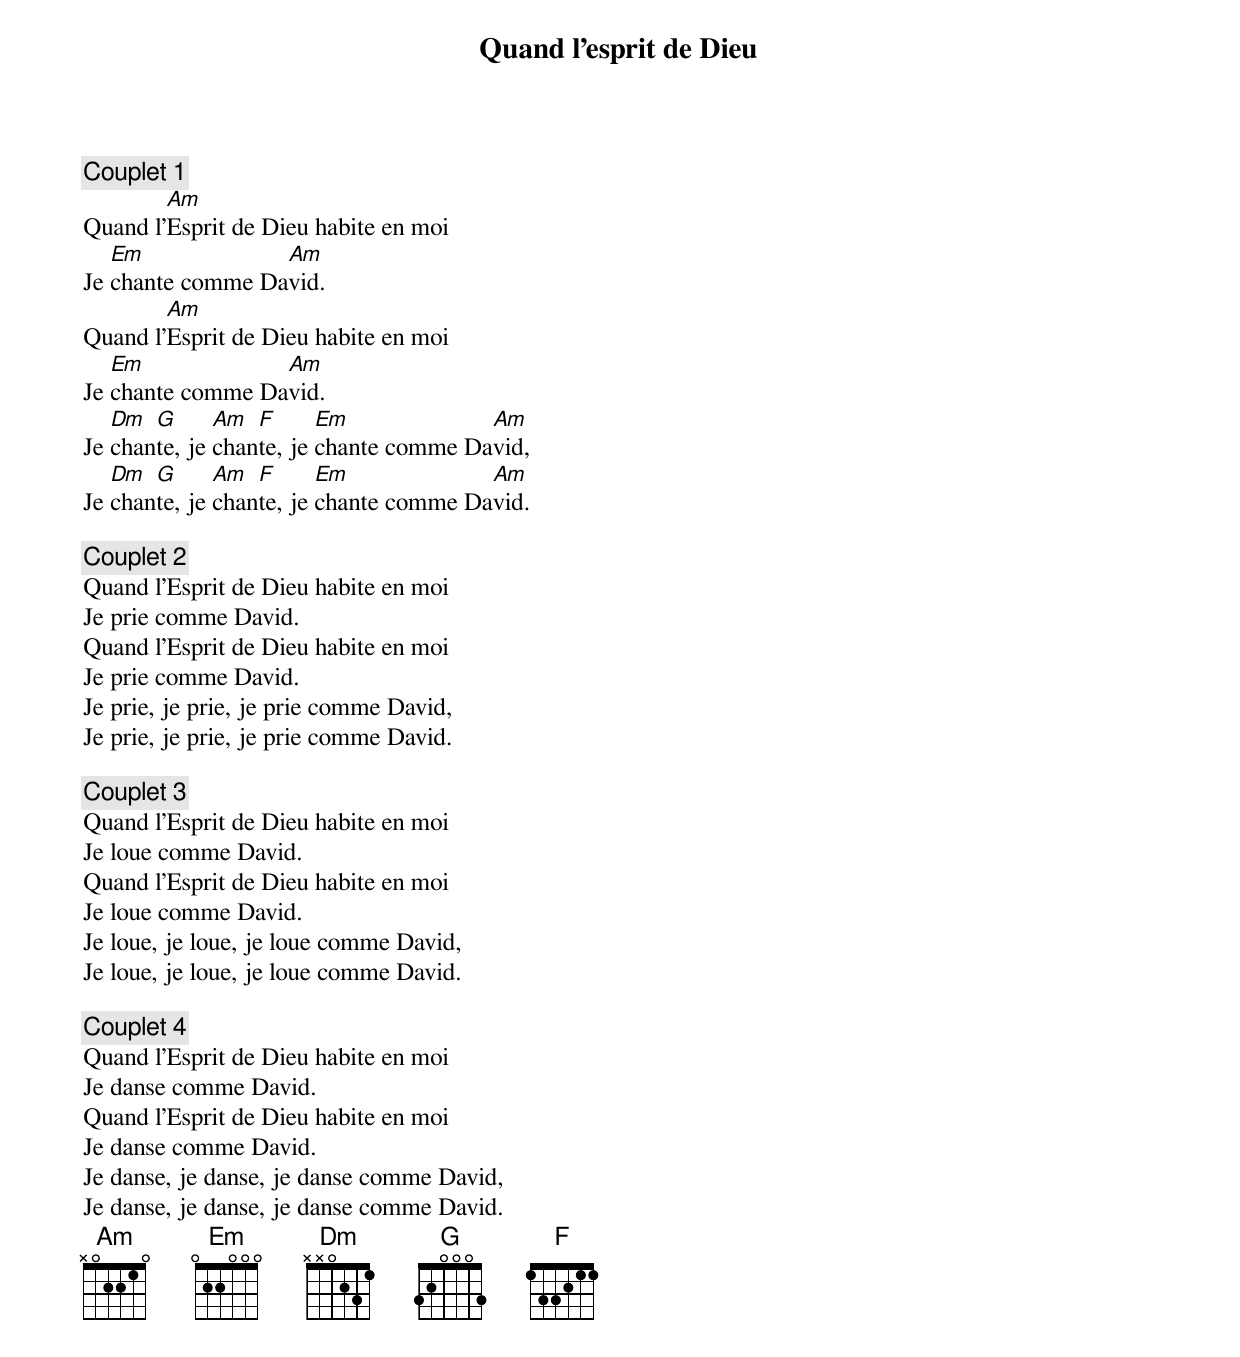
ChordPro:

{title: Quand l'esprit de Dieu}
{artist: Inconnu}
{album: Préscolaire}

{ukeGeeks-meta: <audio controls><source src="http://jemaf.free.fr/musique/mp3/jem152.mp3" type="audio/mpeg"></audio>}

{comment: Couplet 1}
Quand l'[Am]Esprit de Dieu habite en moi
Je [Em]chante comme Da[Am]vid.
Quand l'[Am]Esprit de Dieu habite en moi
Je [Em]chante comme Da[Am]vid.
Je [Dm]chan[G]te, je [Am]chan[F]te, je [Em]chante comme Da[Am]vid,
Je [Dm]chan[G]te, je [Am]chan[F]te, je [Em]chante comme Da[Am]vid.

{comment: Couplet 2}
Quand l'Esprit de Dieu habite en moi
Je prie comme David.
Quand l'Esprit de Dieu habite en moi
Je prie comme David.
Je prie, je prie, je prie comme David,
Je prie, je prie, je prie comme David.

{comment: Couplet 3}
Quand l'Esprit de Dieu habite en moi
Je loue comme David.
Quand l'Esprit de Dieu habite en moi
Je loue comme David.
Je loue, je loue, je loue comme David,
Je loue, je loue, je loue comme David.

{comment: Couplet 4}
Quand l'Esprit de Dieu habite en moi
Je danse comme David.
Quand l'Esprit de Dieu habite en moi
Je danse comme David.
Je danse, je danse, je danse comme David,
Je danse, je danse, je danse comme David.
